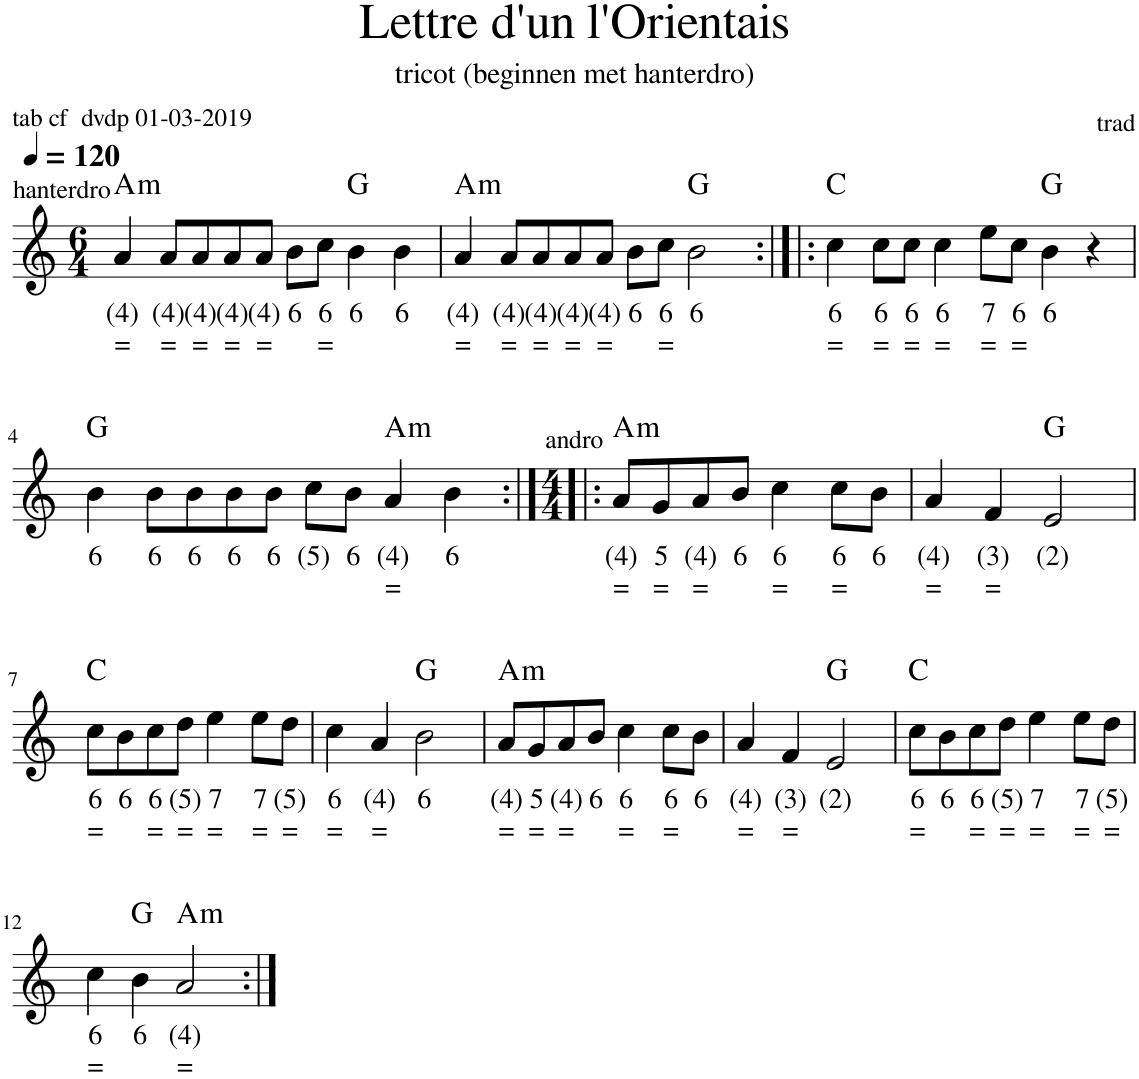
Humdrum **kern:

**kern	**text	**text	**harte
*part1	*part1	*part1	*part1
*staff1	*staff1	*staff1	*
*I"Piano	*	*	*
*I'Pno.	*	*	*
*clefG2	*	*	*
*k[]	*	*	*
*M6/4	*	*	*
*MM120	*	*	*
=1	=1	=1	=1
!LO:TX:a:t=hanterdro	!	!	!
!	!LO:LY:b	!LO:LY:b	!LO:H:kt=m
4a/	(4)	=	A:min
!	!LO:LY:b	!LO:LY:b	!
8a/L	(4)	=	.
!	!LO:LY:b	!LO:LY:b	!
8a/	(4)	=	.
!	!LO:LY:b	!LO:LY:b	!
8a/	(4)	=	.
!	!LO:LY:b	!LO:LY:b	!
8a/J	(4)	=	.
!	!LO:LY:b	!	!
8b\L	6	.	.
!	!LO:LY:b	!LO:LY:b	!
8cc\J	6	=	.
!	!LO:LY:b	!	!
4b\	6	.	G:maj
!	!LO:LY:b	!	!
4b\	6	.	.
=2	=2	=2	=2
!	!LO:LY:b	!LO:LY:b	!LO:H:kt=m
4a/	(4)	=	A:min
!	!LO:LY:b	!LO:LY:b	!
8a/L	(4)	=	.
!	!LO:LY:b	!LO:LY:b	!
8a/	(4)	=	.
!	!LO:LY:b	!LO:LY:b	!
8a/	(4)	=	.
!	!LO:LY:b	!LO:LY:b	!
8a/J	(4)	=	.
!	!LO:LY:b	!	!
8b\L	6	.	.
!	!LO:LY:b	!LO:LY:b	!
8cc\J	6	=	.
!	!LO:LY:b	!	!
2b\	6	.	G:maj
=3:|!|:	=3:|!|:	=3:|!|:	=3:|!|:
!	!LO:LY:b	!LO:LY:b	!
4cc\	6	=	C:maj
!	!LO:LY:b	!LO:LY:b	!
8cc\L	6	=	.
!	!LO:LY:b	!LO:LY:b	!
8cc\J	6	=	.
!	!LO:LY:b	!LO:LY:b	!
4cc\	6	=	.
!	!LO:LY:b	!LO:LY:b	!
8ee\L	7	=	.
!	!LO:LY:b	!LO:LY:b	!
8cc\J	6	=	.
!	!LO:LY:b	!	!
4b\	6	.	G:maj
4r	.	.	.
!!LO:LB:g=z
=4	=4	=4	=4
!	!LO:LY:b	!	!
4b\	6	.	G:maj
!	!LO:LY:b	!	!
8b\L	6	.	.
!	!LO:LY:b	!	!
8b\	6	.	.
!	!LO:LY:b	!	!
8b\	6	.	.
!	!LO:LY:b	!	!
8b\J	6	.	.
!	!LO:LY:b	!	!
8cc\L	(5)	.	.
!	!LO:LY:b	!	!
8b\J	6	.	.
!	!LO:LY:b	!LO:LY:b	!LO:H:kt=m
4a/	(4)	=	A:min
!	!LO:LY:b	!	!
4b\	6	.	.
=5:|!|:	=5:|!|:	=5:|!|:	=5:|!|:
*M4/4	*	*	*
!LO:TX:a:t=andro	!	!	!
!	!LO:LY:b	!LO:LY:b	!LO:H:kt=m
8a/L	(4)	=	A:min
!	!LO:LY:b	!LO:LY:b	!
8g/	5	=	.
!	!LO:LY:b	!LO:LY:b	!
8a/	(4)	=	.
!	!LO:LY:b	!	!
8b/J	6	.	.
!	!LO:LY:b	!LO:LY:b	!
4cc\	6	=	.
!	!LO:LY:b	!LO:LY:b	!
8cc\L	6	=	.
!	!LO:LY:b	!	!
8b\J	6	.	.
=6	=6	=6	=6
!	!LO:LY:b	!LO:LY:b	!
4a/	(4)	=	.
!	!LO:LY:b	!LO:LY:b	!
4f/	(3)	=	.
!	!LO:LY:b	!	!
2e/	(2)	.	G:maj
!!LO:LB:g=z
=7	=7	=7	=7
!	!LO:LY:b	!LO:LY:b	!
8cc\L	6	=	C:maj
!	!LO:LY:b	!	!
8b\	6	.	.
!	!LO:LY:b	!LO:LY:b	!
8cc\	6	=	.
!	!LO:LY:b	!LO:LY:b	!
8dd\J	(5)	=	.
!	!LO:LY:b	!LO:LY:b	!
4ee\	7	=	.
!	!LO:LY:b	!LO:LY:b	!
8ee\L	7	=	.
!	!LO:LY:b	!LO:LY:b	!
8dd\J	(5)	=	.
=8	=8	=8	=8
!	!LO:LY:b	!LO:LY:b	!
4cc\	6	=	.
!	!LO:LY:b	!LO:LY:b	!
4a/	(4)	=	.
!	!LO:LY:b	!	!
2b\	6	.	G:maj
=9	=9	=9	=9
!	!LO:LY:b	!LO:LY:b	!LO:H:kt=m
8a/L	(4)	=	A:min
!	!LO:LY:b	!LO:LY:b	!
8g/	5	=	.
!	!LO:LY:b	!LO:LY:b	!
8a/	(4)	=	.
!	!LO:LY:b	!	!
8b/J	6	.	.
!	!LO:LY:b	!LO:LY:b	!
4cc\	6	=	.
!	!LO:LY:b	!LO:LY:b	!
8cc\L	6	=	.
!	!LO:LY:b	!	!
8b\J	6	.	.
=10	=10	=10	=10
!	!LO:LY:b	!LO:LY:b	!
4a/	(4)	=	.
!	!LO:LY:b	!LO:LY:b	!
4f/	(3)	=	.
!	!LO:LY:b	!	!
2e/	(2)	.	G:maj
=11	=11	=11	=11
!	!LO:LY:b	!LO:LY:b	!
8cc\L	6	=	C:maj
!	!LO:LY:b	!	!
8b\	6	.	.
!	!LO:LY:b	!LO:LY:b	!
8cc\	6	=	.
!	!LO:LY:b	!LO:LY:b	!
8dd\J	(5)	=	.
!	!LO:LY:b	!LO:LY:b	!
4ee\	7	=	.
!	!LO:LY:b	!LO:LY:b	!
8ee\L	7	=	.
!	!LO:LY:b	!LO:LY:b	!
8dd\J	(5)	=	.
!!LO:LB:g=z
=12	=12	=12	=12
!	!LO:LY:b	!LO:LY:b	!
4cc\	6	=	.
!	!LO:LY:b	!	!
4b\	6	.	G:maj
!	!LO:LY:b	!LO:LY:b	!LO:H:kt=m
2a/	(4)	=	A:min
=:|!	=:|!	=:|!	=:|!
*-	*-	*-	*-
